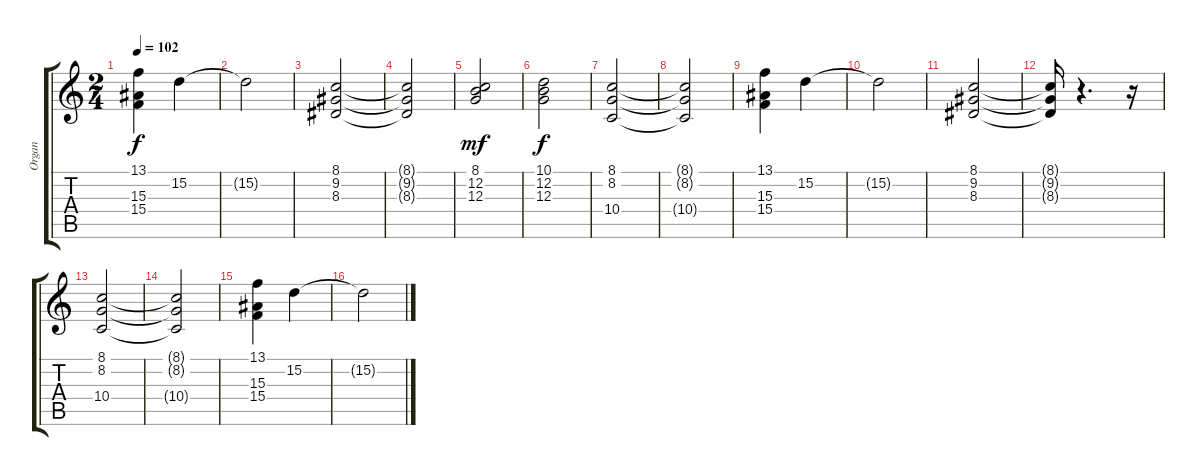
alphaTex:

\track ("Organ" "Organ") {instrument rockorgan}
\staff {score tabs}
\tuning (E4 B3 G3 D3 A2 E2) {hide}
\ts (2 4)
\tempo 102
\clef g2
\ks c
(13.1 15.3 15.4).4{dy f} 15.2.4 |
15.2{t}.2 |
(8.1 9.2 8.3).2 |
(8.1{t} 9.2{t} 8.3{t}).2 |
(8.1 12.2 12.3).2{dy mf} |
(10.1 12.2 12.3).2{dy f} |
(8.1 8.2 10.4).2 |
(8.1{t} 8.2{t} 10.4{t}).2 |
(13.1 15.3 15.4).4 15.2.4 |
15.2{t}.2 |
(8.1 9.2 8.3).2 |
(8.1{t} 9.2{t} 8.3{t}).16 r.4{d} r.16 |
(8.1 8.2 10.4).2 |
(8.1{t} 8.2{t} 10.4{t}).2 |
(13.1 15.3 15.4).4 15.2.4 |
15.2{t}.2
